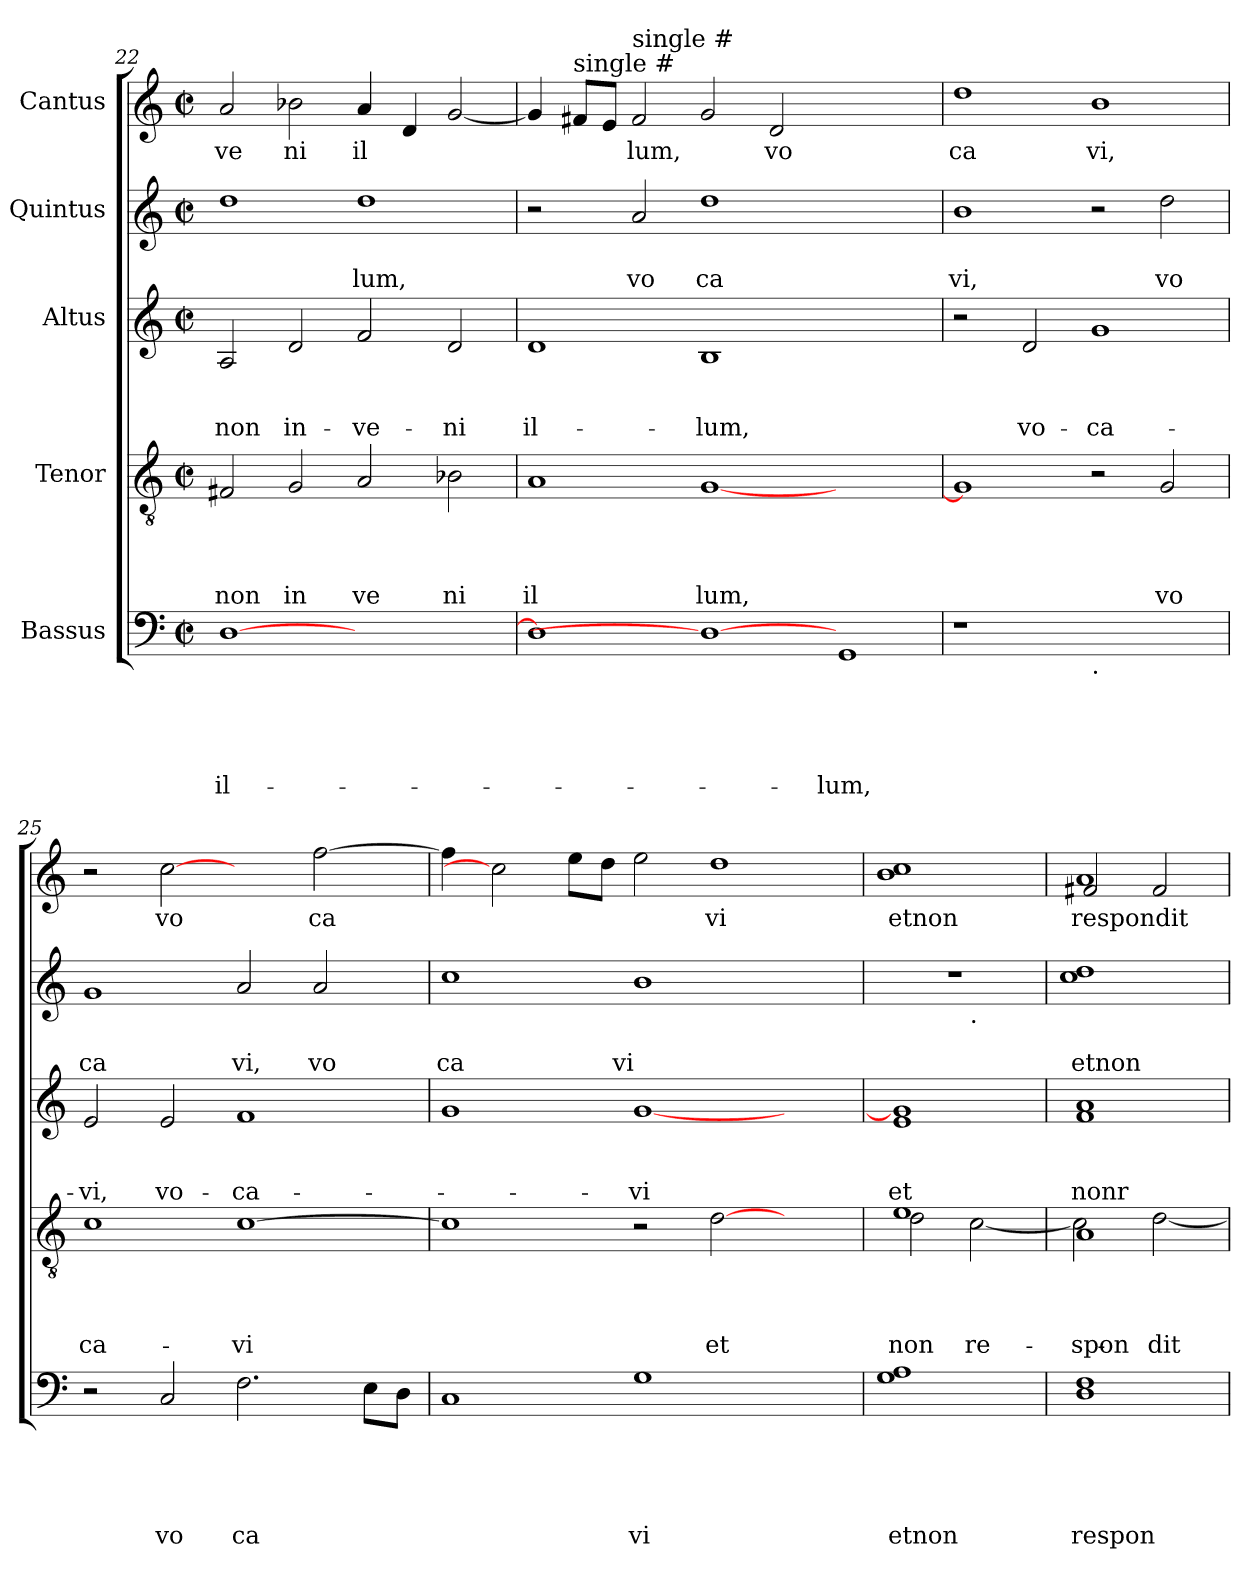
**kern	**text	**text	**text	**text	**text	**kern	**text	**text	**text	**text	**kern	**text	**text	**text	**kern	**text	**text	**kern	**text
*part5	*part5	*part5	*part5	*part5	*part5	*part4	*part4	*part4	*part4	*part4	*part3	*part3	*part3	*part3	*part2	*part2	*part2	*part1	*part1
*staff5	*staff5	*staff5	*staff5	*staff5	*staff5	*staff4	*staff4	*staff4	*staff4	*staff4	*staff3	*staff3	*staff3	*staff3	*staff2	*staff2	*staff2	*staff1	*staff1
*I"Bassus	*	*	*	*	*	*I"Tenor	*	*	*	*	*I"Altus	*	*	*	*I"Quintus	*	*	*I"Cantus	*
*clefF4	*	*	*	*	*	*clefGv2	*	*	*	*	*clefG2	*	*	*	*clefG2	*	*	*clefG2	*
*k[]	*	*	*	*	*	*k[]	*	*	*	*	*k[]	*	*	*	*k[]	*	*	*k[]	*
*C:	*	*	*	*	*	*C:	*	*	*	*	*C:	*	*	*	*C:	*	*	*C:	*
*M2/2	*	*	*	*	*	*M2/2	*	*	*	*	*M2/2	*	*	*	*M2/2	*	*	*M2/2	*
*met(c|)	*	*	*	*	*	*met(c|)	*	*	*	*	*met(c|)	*	*	*	*met(c|)	*	*	*met(c|)	*
=22	=22	=22	=22	=22	=22	=22	=22	=22	=22	=22	=22	=22	=22	=22	=22	=22	=22	=22	=22
!	!	!	!	!	!LO:LY:b	!	!	!	!	!LO:LY:b	!	!	!	!LO:LY:b	!	!	!	!	!LO:LY:b
[>1D	.	.	.	.	il-	2F#X/	.	.	.	non	2A/	.	.	non	1dd	.	.	2a/	ve
!	!	!	!	!	!	!	!	!	!	!LO:LY:b	!	!	!	!LO:LY:b	!	!	!	!	!LO:LY:b
.	.	.	.	.	.	2G/	.	.	.	in	2d/	.	.	in-	.	.	.	2b-X\	ni
!	!	!	!	!	!	!	!	!	!	!LO:LY:b	!	!	!	!LO:LY:b	!	!	!LO:LY:b	!	!LO:LY:b
1ryy	.	.	.	.	.	2A/	.	.	.	ve	2f/	.	.	-ve-	1dd	.	lum,	4a/	il
.	.	.	.	.	.	.	.	.	.	.	.	.	.	.	.	.	.	4d/	.
!	!	!	!	!	!	!	!	!	!	!LO:LY:b	!	!	!	!LO:LY:b	!	!	!	!	!
.	.	.	.	.	.	2B-X\	.	.	.	ni	2d/	.	.	-ni	.	.	.	[<2g/	.
=23	=23	=23	=23	=23	=23	=23	=23	=23	=23	=23	=23	=23	=23	=23	=23	=23	=23	=23	=23
!	!	!	!	!	!	!	!	!	!	!LO:LY:b	!	!	!	!LO:LY:b	!	!	!	!	!
1D]	.	.	.	.	.	1A	.	.	.	il	1d	.	.	il-	2r	.	.	4g/]	.
!	!	!	!	!	!	!	!	!	!	!	!	!	!	!	!	!	!	!LO:TX:a:t=single #	!
.	.	.	.	.	.	.	.	.	.	.	.	.	.	.	.	.	.	8f#/L	.
.	.	.	.	.	.	.	.	.	.	.	.	.	.	.	.	.	.	8e/J	.
!	!	!	!	!	!	!	!	!	!	!	!	!	!	!	!	!	!	!LO:TX:a:t=single #	!
!	!	!	!	!	!	!	!	!	!	!	!	!	!	!	!	!	!LO:LY:b	!	!LO:LY:b
.	.	.	.	.	.	.	.	.	.	.	.	.	.	.	2a/	.	vo	2f#/	lum,
!	!	!	!	!	!	!	!	!	!	!LO:LY:b	!	!	!	!LO:LY:b	!	!	!LO:LY:b	!	!
1D_	.	.	.	.	.	[<1G	.	.	.	lum,	1B	.	.	-lum,	1dd	.	ca	2g/	.
!	!	!	!	!	!	!	!	!	!	!	!	!	!	!	!	!	!	!	!LO:LY:b
.	.	.	.	.	.	.	.	.	.	.	.	.	.	.	.	.	.	2d/	vo
!	!	!	!	!	!LO:LY:b	!	!	!	!	!	!	!	!	!	!	!	!	!	!
1GG	.	.	.	.	-lum,	1ryy	.	.	.	.	1ryy	.	.	.	1ryy	.	.	1ryy	.
=24	=24	=24	=24	=24	=24	=24	=24	=24	=24	=24	=24	=24	=24	=24	=24	=24	=24	=24	=24
!	!	!	!	!	!	!	!	!	!	!	!	!	!	!	!	!	!LO:LY:b	!	!LO:LY:b
1r	.	.	.	.	.	1G]	.	.	.	.	2r	.	.	.	1b	.	vi,	1dd	ca
!	!	!	!	!	!	!	!	!	!	!	!	!	!	!LO:LY:b	!	!	!	!	!
.	.	.	.	.	.	.	.	.	.	.	2d/	.	.	vo-	.	.	.	.	.
!LO:TX:b:t=.	!	!	!	!	!	!	!	!	!	!	!	!	!	!	!	!	!	!	!
!	!	!	!	!	!	!	!	!	!	!	!	!	!	!LO:LY:b	!	!	!	!	!LO:LY:b
1ryy	.	.	.	.	.	2r	.	.	.	.	1g	.	.	-ca-	2r	.	.	1b	vi,
!	!	!	!	!	!	!	!	!	!	!LO:LY:b	!	!	!	!	!	!	!LO:LY:b	!	!
.	.	.	.	.	.	2G/	.	.	.	vo	.	.	.	.	2dd\	.	vo	.	.
!!LO:LB:g=z
=25	=25	=25	=25	=25	=25	=25	=25	=25	=25	=25	=25	=25	=25	=25	=25	=25	=25	=25	=25
!	!	!	!	!	!	!	!	!	!	!LO:LY:b	!	!	!	!LO:LY:b	!	!	!LO:LY:b	!	!
2r	.	.	.	.	.	1c	.	.	.	ca-	2e/	.	.	-vi,	1g	.	ca	2r	.
!	!	!	!	!	!LO:LY:b	!	!	!	!	!	!	!	!	!LO:LY:b	!	!	!	!	!LO:LY:b
2C/	.	.	.	.	vo	.	.	.	.	.	2e/	.	.	vo-	.	.	.	[2cc	vo
!	!	!	!	!	!LO:LY:b	!	!	!	!	!LO:LY:b	!	!	!	!LO:LY:b	!	!	!LO:LY:b	!	!
2.F\	.	.	.	.	ca	[>1c	.	.	.	-vi	1f	.	.	-ca-	2a/	.	vi,	2ryy	.
!	!	!	!	!	!	!	!	!	!	!	!	!	!	!	!	!	!LO:LY:b	!	!LO:LY:b
.	.	.	.	.	.	.	.	.	.	.	.	.	.	.	2a/	.	vo	[>2ff\	ca
8E\L	.	.	.	.	.	.	.	.	.	.	.	.	.	.	.	.	.	.	.
8D\J	.	.	.	.	.	.	.	.	.	.	.	.	.	.	.	.	.	.	.
=26	=26	=26	=26	=26	=26	=26	=26	=26	=26	=26	=26	=26	=26	=26	=26	=26	=26	=26	=26
!	!	!	!	!	!	!	!	!	!	!	!	!	!	!	!	!	!LO:LY:b	!	!
1C	.	.	.	.	.	1c]	.	.	.	.	1g	.	.	.	1cc	.	ca	4ff\]	.
.	.	.	.	.	.	.	.	.	.	.	.	.	.	.	.	.	.	2cc]	.
.	.	.	.	.	.	.	.	.	.	.	.	.	.	.	.	.	.	8ee\L	.
.	.	.	.	.	.	.	.	.	.	.	.	.	.	.	.	.	.	8dd\J	.
!	!	!	!	!	!LO:LY:b	!	!	!	!	!	!	!	!	!LO:LY:b	!	!	!LO:LY:b	!	!
1G	.	.	.	.	vi	2r	.	.	.	.	[<1g	.	.	-vi	1b	.	vi	2ee\	.
!	!	!	!	!	!	!	!	!	!	!LO:LY:b	!	!	!	!	!	!	!	!	!LO:LY:b
.	.	.	.	.	.	[>2d\	.	.	.	et	.	.	.	.	.	.	.	1dd	vi
2ryy	.	.	.	.	.	2ryy	.	.	.	.	2ryy	.	.	.	2ryy	.	.	.	.
=27	=27	=27	=27	=27	=27	=27	=27	=27	=27	=27	=27	=27	=27	=27	=27	=27	=27	=27	=27
!	!	!	!	!	!LO:LY:b	!	!	!	!	!LO:LY:b	!	!	!	!LO:LY:b	!	!	!	!	!LO:LY:b
*	*	*	*	*	*	*^	*	*	*	*	*	*	*	*	*^	*	*	*	*
1G 1A	.	.	.	.	etnon	1e	2d\	.	.	.	non	1e 1g]	.	.	et	1r	2ryy	.	.	1b 1cc	etnon
!	!	!	!	!	!	!	!	!	!	!	!	!	!	!	!	!	!LO:TX:b:t=.	!	!	!	!
!	!	!	!	!	!	!	!	!	!	!	!LO:LY:b	!	!	!	!	!	!	!	!	!	!
.	.	.	.	.	.	.	[>2c\	.	.	.	re-	.	.	.	.	.	2ryy	.	.	.	.
=28	=28	=28	=28	=28	=28	=28	=28	=28	=28	=28	=28	=28	=28	=28	=28	=28	=28	=28	=28	=28	=28
!	!	!	!	!	!LO:LY:b	!	!	!	!	!	!LO:LY:b	!	!	!	!LO:LY:b	!	!	!	!LO:LY:b	!	!LO:LY:b
*	*	*	*	*	*	*	*	*	*	*	*	*	*	*	*	*v	*v	*	*	*^	*
1D 1F	.	.	.	.	respon	1A	2c\]	.	.	.	-spon-	1f 1a	.	.	nonr	1cc 1dd	.	etnon	1a	2f#X/	respondit
!	!	!	!	!	!	!	!	!	!	!	!LO:LY:b	!	!	!	!	!	!	!	!	!	!
.	.	.	.	.	.	.	[>2d\	.	.	.	-dit	.	.	.	.	.	.	.	.	2f#/	.
*	*	*	*	*	*	*v	*v	*	*	*	*	*	*	*	*	*	*	*	*v	*v	*
=	=	=	=	=	=	=	=	=	=	=	=	=	=	=	=	=	=	=	=
*-	*-	*-	*-	*-	*-	*-	*-	*-	*-	*-	*-	*-	*-	*-	*-	*-	*-	*-	*-
